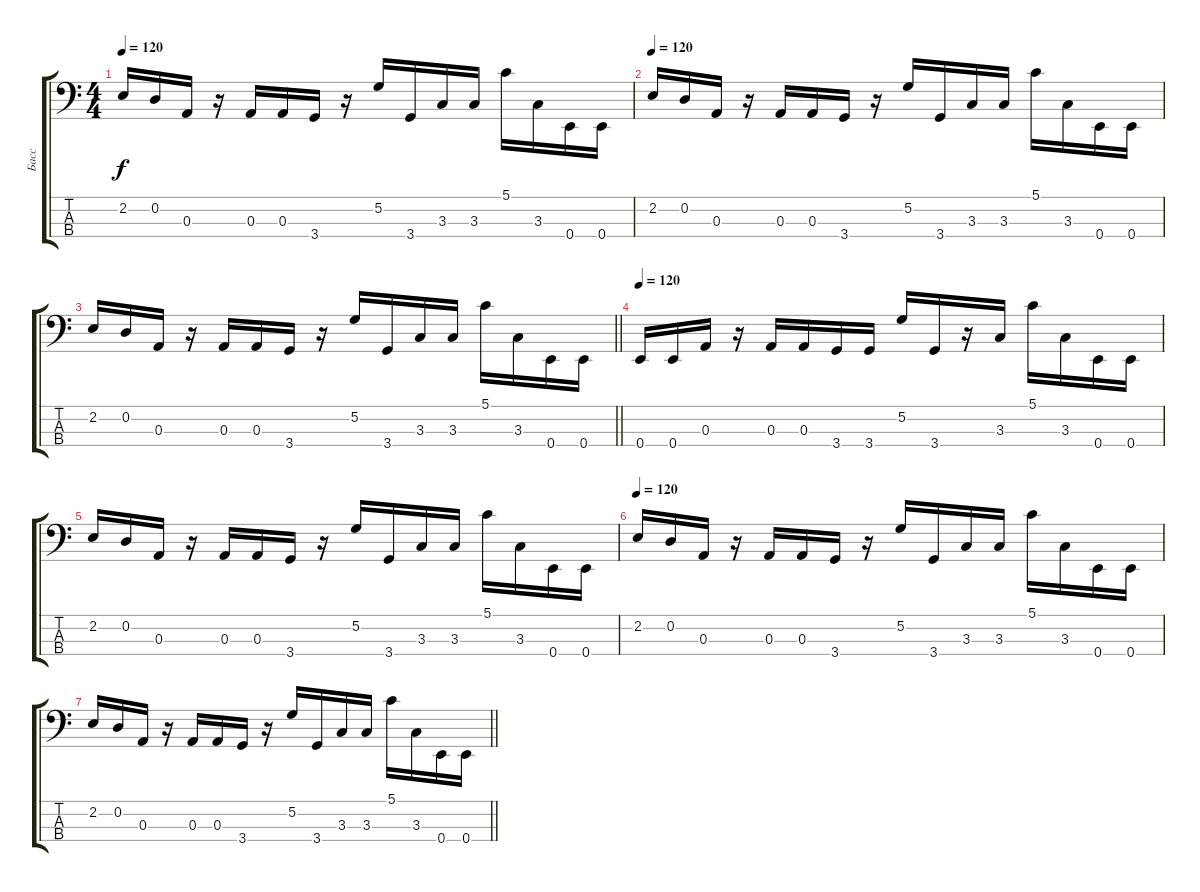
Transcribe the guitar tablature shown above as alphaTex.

\track ("Басс" "Басс") {instrument electricbassfinger}
\staff {score tabs}
\tuning (G2 D2 A1 E1) {hide}
\ts (4 4)
\tempo 120
\clef f4
\ks c
2.2.16{dy f} 0.2.16 0.3.16 r.16 0.3.16 0.3.16 3.4.16 r.16 5.2.16 3.4.16 3.3.16 3.3.16 5.1.16 3.3.16 0.4.16 0.4.16 |
\tempo 120
2.2.16 0.2.16 0.3.16 r.16 0.3.16 0.3.16 3.4.16 r.16 5.2.16 3.4.16 3.3.16 3.3.16 5.1.16 3.3.16 0.4.16 0.4.16 |
\barLineRight lightlight
2.2.16 0.2.16 0.3.16 r.16 0.3.16 0.3.16 3.4.16 r.16 5.2.16 3.4.16 3.3.16 3.3.16 5.1.16 3.3.16 0.4.16 0.4.16 |
\tempo 120
0.4.16 0.4.16 0.3.16 r.16 0.3.16 0.3.16 3.4.16 3.4.16 5.2.16 3.4.16 r.16 3.3.16 5.1.16 3.3.16 0.4.16 0.4.16 |
2.2.16 0.2.16 0.3.16 r.16 0.3.16 0.3.16 3.4.16 r.16 5.2.16 3.4.16 3.3.16 3.3.16 5.1.16 3.3.16 0.4.16 0.4.16 |
\tempo 120
2.2.16 0.2.16 0.3.16 r.16 0.3.16 0.3.16 3.4.16 r.16 5.2.16 3.4.16 3.3.16 3.3.16 5.1.16 3.3.16 0.4.16 0.4.16 |
\barLineRight lightlight
2.2.16 0.2.16 0.3.16 r.16 0.3.16 0.3.16 3.4.16 r.16 5.2.16 3.4.16 3.3.16 3.3.16 5.1.16 3.3.16 0.4.16 0.4.16
